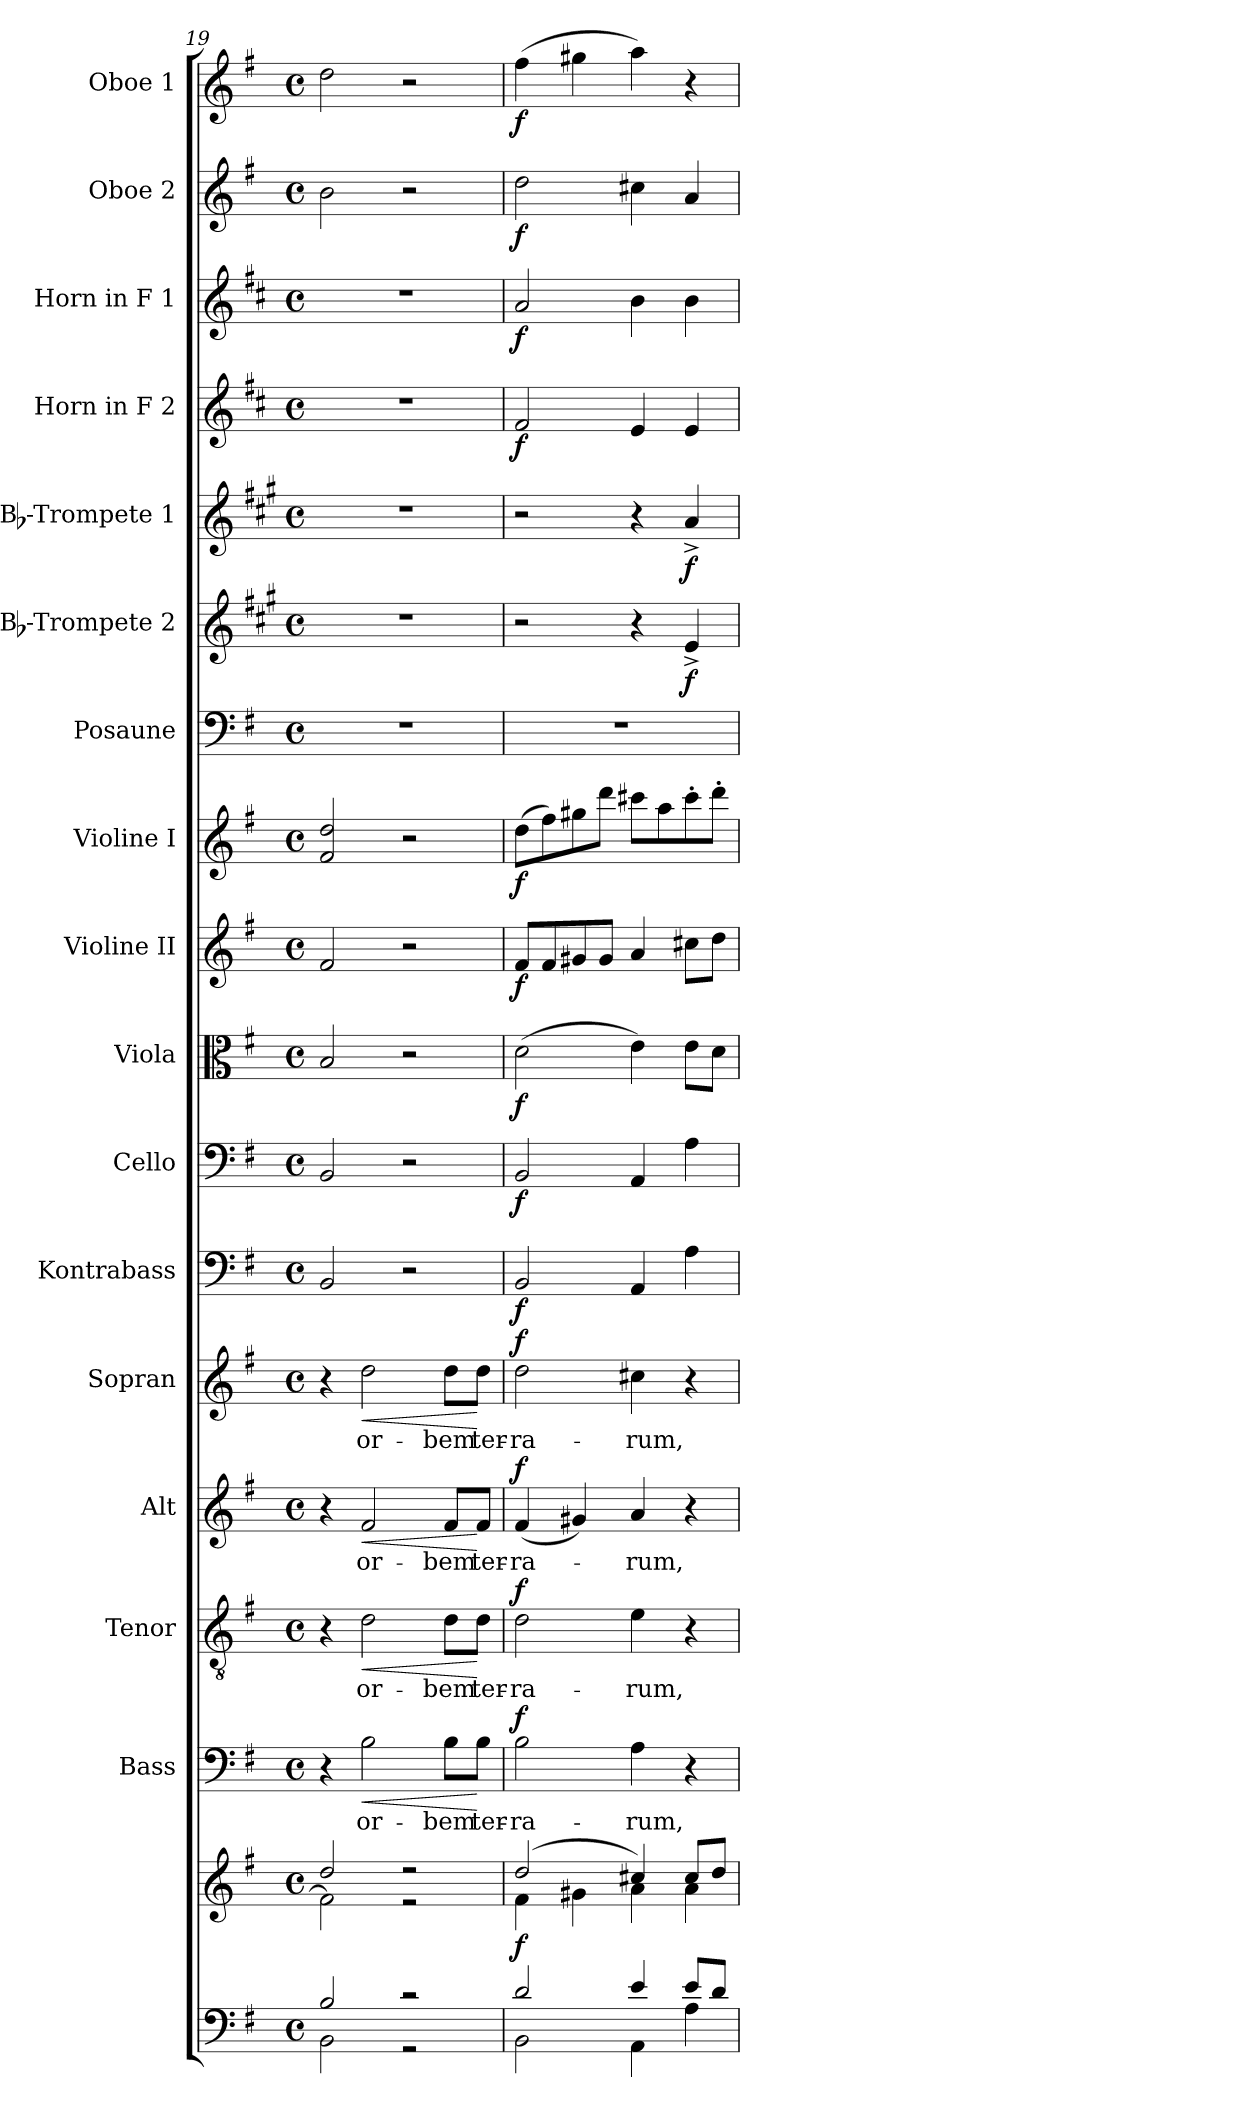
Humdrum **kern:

**kern	**kern	**dynam	**kern	**text	**dynam	**kern	**text	**dynam	**kern	**text	**dynam	**kern	**text	**dynam	**kern	**dynam	**kern	**dynam	**kern	**dynam	**kern	**dynam	**kern	**dynam	**kern	**kern	**dynam	**kern	**dynam	**kern	**dynam	**kern	**dynam	**kern	**dynam	**kern	**dynam
*part17	*part17	*part17	*part16	*part16	*part16	*part15	*part15	*part15	*part14	*part14	*part14	*part13	*part13	*part13	*part12	*part12	*part11	*part11	*part10	*part10	*part9	*part9	*part8	*part8	*part7	*part6	*part6	*part5	*part5	*part4	*part4	*part3	*part3	*part2	*part2	*part1	*part1
*staff18	*staff17	*staff17/18	*staff16	*staff16	*staff16	*staff15	*staff15	*staff15	*staff14	*staff14	*staff14	*staff13	*staff13	*staff13	*staff12	*staff12	*staff11	*staff11	*staff10	*staff10	*staff9	*staff9	*staff8	*staff8	*staff7	*staff6	*staff6	*staff5	*staff5	*staff4	*staff4	*staff3	*staff3	*staff2	*staff2	*staff1	*staff1
*	*	*	*I"Bass	*	*	*I"Tenor	*	*	*I"Alt	*	*	*I"Sopran	*	*	*I"Kontrabass	*	*I"Cello	*	*I"Viola	*	*I"Violine II	*	*I"Violine I	*	*I"Posaune	*I"Bb-Trompete 2	*	*I"Bb-Trompete 1	*	*I"Horn in F 2	*	*I"Horn in F 1	*	*I"Oboe 2	*	*I"Oboe 1	*
*	*	*	*I'B.	*	*	*I'T.	*	*	*I'A.	*	*	*I'S.	*	*	*I'Kb.	*	*	*	*I'Vla.	*	*I'Vl. II	*	*I'Vl. I	*	*I'Pos.	*I'Bb Trp. 2	*	*I'Bb Trp. 1	*	*	*	*	*	*I'Ob. 2	*	*I'Ob. 1	*
*clefF4	*clefG2	*	*clefF4	*	*	*clefGv2	*	*	*clefG2	*	*	*clefG2	*	*	*clefF4	*	*clefF4	*	*clefC3	*	*clefG2	*	*clefG2	*	*clefF4	*clefG2	*	*clefG2	*	*clefG2	*	*clefG2	*	*clefG2	*	*clefG2	*
*	*	*	*	*	*	*	*	*	*	*	*	*	*	*	*ITrd7c12	*	*	*	*	*	*	*	*	*	*	*ITrd1c2	*	*ITrd1c2	*	*ITrd4c7	*	*ITrd4c7	*	*	*	*	*
*k[f#]	*k[f#]	*	*k[f#]	*	*	*k[f#]	*	*	*k[f#]	*	*	*k[f#]	*	*	*k[f#]	*	*k[f#]	*	*k[f#]	*	*k[f#]	*	*k[f#]	*	*k[f#]	*k[f#]	*	*k[f#]	*	*k[f#]	*	*k[f#]	*	*k[f#]	*	*k[f#]	*
*G:	*G:	*	*G:	*	*	*G:	*	*	*G:	*	*	*G:	*	*	*G:	*	*G:	*	*G:	*	*G:	*	*G:	*	*G:	*G:	*	*G:	*	*G:	*	*G:	*	*G:	*	*G:	*
*M4/4	*M4/4	*	*M4/4	*	*	*M4/4	*	*	*M4/4	*	*	*M4/4	*	*	*M4/4	*	*M4/4	*	*M4/4	*	*M4/4	*	*M4/4	*	*M4/4	*M4/4	*	*M4/4	*	*M4/4	*	*M4/4	*	*M4/4	*	*M4/4	*
*met(c)	*met(c)	*	*met(c)	*	*	*met(c)	*	*	*met(c)	*	*	*met(c)	*	*	*met(c)	*	*met(c)	*	*met(c)	*	*met(c)	*	*met(c)	*	*met(c)	*met(c)	*	*met(c)	*	*met(c)	*	*met(c)	*	*met(c)	*	*met(c)	*
=19	=19	=19	=19	=19	=19	=19	=19	=19	=19	=19	=19	=19	=19	=19	=19	=19	=19	=19	=19	=19	=19	=19	=19	=19	=19	=19	=19	=19	=19	=19	=19	=19	=19	=19	=19	=19	=19
*^	*^	*	*	*	*	*	*	*	*	*	*	*	*	*	*	*	*	*	*	*	*	*	*	*	*	*	*	*	*	*	*	*	*	*	*	*	*
2B/	2BB\	2dd/	2f#\]	.	4r	.	.	4r	.	.	4r	.	.	4r	.	.	2BBB/	.	2BB/	.	2B/	.	2f#/	.	2f#/ 2dd/	.	1r	1r	.	1r	.	1r	.	1r	.	2b\	.	2dd\	.
!	!	!	!	!	!	!LO:LY:b	!LO:HP:b	!	!LO:LY:b	!LO:HP:b	!	!LO:LY:b	!LO:HP:b	!	!LO:LY:b	!LO:HP:b	!	!	!	!	!	!	!	!	!	!	!	!	!	!	!	!	!	!	!	!	!	!	!
.	.	.	.	.	2B\	or-	<	2d\	or-	<	2f#/	or-	<	2dd\	or-	<	.	.	.	.	.	.	.	.	.	.	.	.	.	.	.	.	.	.	.	.	.	.	.
2r	2r	2r	2r	.	.	.	.	.	.	.	.	.	.	.	.	.	2r	.	2r	.	2r	.	2r	.	2r	.	.	.	.	.	.	.	.	.	.	2r	.	2r	.
!	!	!	!	!	!	!LO:LY:b	!	!	!LO:LY:b	!	!	!LO:LY:b	!	!	!LO:LY:b	!	!	!	!	!	!	!	!	!	!	!	!	!	!	!	!	!	!	!	!	!	!	!	!
.	.	.	.	.	8B\L	-bem	.	8d\L	-bem	.	8f#/L	-bem	.	8dd\L	-bem	.	.	.	.	.	.	.	.	.	.	.	.	.	.	.	.	.	.	.	.	.	.	.	.
!	!	!	!	!	!	!LO:LY:b	!	!	!LO:LY:b	!	!	!LO:LY:b	!	!	!LO:LY:b	!	!	!	!	!	!	!	!	!	!	!	!	!	!	!	!	!	!	!	!	!	!	!	!
.	.	.	.	.	8B\J	ter-	[	8d\J	ter-	[	8f#/J	ter-	[	8dd\J	ter-	[	.	.	.	.	.	.	.	.	.	.	.	.	.	.	.	.	.	.	.	.	.	.	.
=20	=20	=20	=20	=20	=20	=20	=20	=20	=20	=20	=20	=20	=20	=20	=20	=20	=20	=20	=20	=20	=20	=20	=20	=20	=20	=20	=20	=20	=20	=20	=20	=20	=20	=20	=20	=20	=20	=20	=20
!	!	!	!	!LO:DY:b	!	!LO:LY:b	!LO:DY:a	!	!LO:LY:b	!LO:DY:a	!	!LO:LY:b	!LO:DY:a	!	!LO:LY:b	!LO:DY:a	!	!LO:DY:b	!	!LO:DY:b	!	!LO:DY:b	!	!LO:DY:b	!	!LO:DY:b	!	!	!	!	!	!	!LO:DY:b	!	!LO:DY:b	!	!LO:DY:b	!	!LO:DY:b
2d/	2BB\	(2dd/	4f#\	f	2B\	-ra-	f	2d\	-ra-	f	(<4f#/	-ra-	f	2dd\	-ra-	f	2BBB/	f	2BB/	f	(>2d\	f	8f#/L	f	(>8dd\L	f	1r	2r	.	2r	.	2B/	f	2d/	f	2dd\	f	(>4ff#\	f
.	.	.	.	.	.	.	.	.	.	.	.	.	.	.	.	.	.	.	.	.	.	.	8f#/	.	8ff#\)	.	.	.	.	.	.	.	.	.	.	.	.	.	.
.	.	.	4g#X\	.	.	.	.	.	.	.	4g#X/)	.	.	.	.	.	.	.	.	.	.	.	8g#X/	.	8gg#X\	.	.	.	.	.	.	.	.	.	.	.	.	4gg#X\	.
.	.	.	.	.	.	.	.	.	.	.	.	.	.	.	.	.	.	.	.	.	.	.	8g#/J	.	8ddd\J	.	.	.	.	.	.	.	.	.	.	.	.	.	.
!	!	!	!	!	!	!LO:LY:b	!	!	!LO:LY:b	!	!	!LO:LY:b	!	!	!LO:LY:b	!	!	!	!	!	!	!	!	!	!	!	!	!	!	!	!	!	!	!	!	!	!	!	!
4e/	4AA\	4cc#X/)	4a\	.	4A\	-rum,	.	4e\	-rum,	.	4a/	-rum,	.	4cc#X\	-rum,	.	4AAA/	.	4AA/	.	4e\)	.	4a/	.	8ccc#X\L	.	.	4r	.	4r	.	4A/	.	4e\	.	4cc#X\	.	4aa\)	.
.	.	.	.	.	.	.	.	.	.	.	.	.	.	.	.	.	.	.	.	.	.	.	.	.	8aa\	.	.	.	.	.	.	.	.	.	.	.	.	.	.
!	!	!	!	!	!	!	!	!	!	!	!	!	!	!	!	!	!	!	!	!	!	!	!	!	!	!	!	!	!LO:DY:b	!	!LO:DY:b	!	!	!	!	!	!	!	!
8e/L	4A\	8cc#/L	4a\	.	4r	.	.	4r	.	.	4r	.	.	4r	.	.	4AA\	.	4A\	.	8e\L	.	8cc#X\L	.	8ccc#'>\	.	.	4d^</	f	4g^</	f	4A/	.	4e\	.	4a/	.	4r	.
8d/J	.	8dd/J	.	.	.	.	.	.	.	.	.	.	.	.	.	.	.	.	.	.	8d\J	.	8dd\J	.	8ddd'>\J	.	.	.	.	.	.	.	.	.	.	.	.	.	.
*v	*v	*	*	*	*	*	*	*	*	*	*	*	*	*	*	*	*	*	*	*	*	*	*	*	*	*	*	*	*	*	*	*	*	*	*	*	*	*	*
*	*v	*v	*	*	*	*	*	*	*	*	*	*	*	*	*	*	*	*	*	*	*	*	*	*	*	*	*	*	*	*	*	*	*	*	*	*	*	*
=	=	=	=	=	=	=	=	=	=	=	=	=	=	=	=	=	=	=	=	=	=	=	=	=	=	=	=	=	=	=	=	=	=	=	=	=	=
*-	*-	*-	*-	*-	*-	*-	*-	*-	*-	*-	*-	*-	*-	*-	*-	*-	*-	*-	*-	*-	*-	*-	*-	*-	*-	*-	*-	*-	*-	*-	*-	*-	*-	*-	*-	*-	*-
